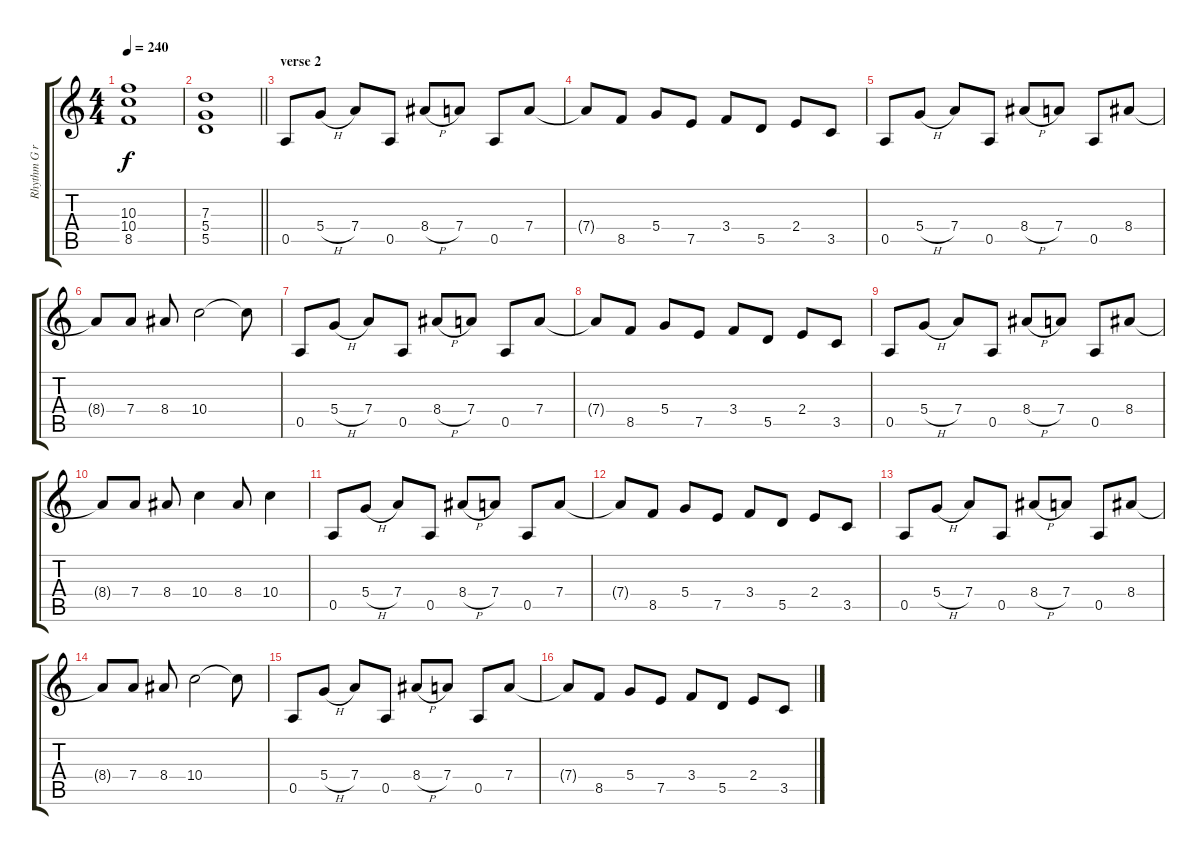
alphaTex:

\track ("Rhythm G right" "Rhythm G r") {instrument distortionguitar}
\staff {score tabs}
\tuning (E4 B3 G3 D3 A2 D2) {hide}
\ts (4 4)
\tempo 240
\clef g2
\ks c
(10.3 10.4 8.5).1{dy f} |
\barLineRight lightlight
(7.3 5.4 5.5).1 |
\section ("" "verse 2")
0.5.8 5.4{h}.8 7.4.8 0.5.8 8.4{h}.8 7.4.8 0.5.8 7.4.8 |
7.4{t}.8 8.5.8 5.4.8 7.5.8 3.4.8 5.5.8 2.4.8 3.5.8 |
0.5.8 5.4{h}.8 7.4.8 0.5.8 8.4{h}.8 7.4.8 0.5.8 8.4.8 |
8.4{t}.8 7.4.8 8.4.8 10.4.2 10.4{t}.8 |
0.5.8 5.4{h}.8 7.4.8 0.5.8 8.4{h}.8 7.4.8 0.5.8 7.4.8 |
7.4{t}.8 8.5.8 5.4.8 7.5.8 3.4.8 5.5.8 2.4.8 3.5.8 |
0.5.8 5.4{h}.8 7.4.8 0.5.8 8.4{h}.8 7.4.8 0.5.8 8.4.8 |
8.4{t}.8 7.4.8 8.4.8 10.4.4 8.4.8 10.4.4 |
0.5.8 5.4{h}.8 7.4.8 0.5.8 8.4{h}.8 7.4.8 0.5.8 7.4.8 |
7.4{t}.8 8.5.8 5.4.8 7.5.8 3.4.8 5.5.8 2.4.8 3.5.8 |
0.5.8 5.4{h}.8 7.4.8 0.5.8 8.4{h}.8 7.4.8 0.5.8 8.4.8 |
8.4{t}.8 7.4.8 8.4.8 10.4.2 10.4{t}.8 |
0.5.8 5.4{h}.8 7.4.8 0.5.8 8.4{h}.8 7.4.8 0.5.8 7.4.8 |
7.4{t}.8 8.5.8 5.4.8 7.5.8 3.4.8 5.5.8 2.4.8 3.5.8
